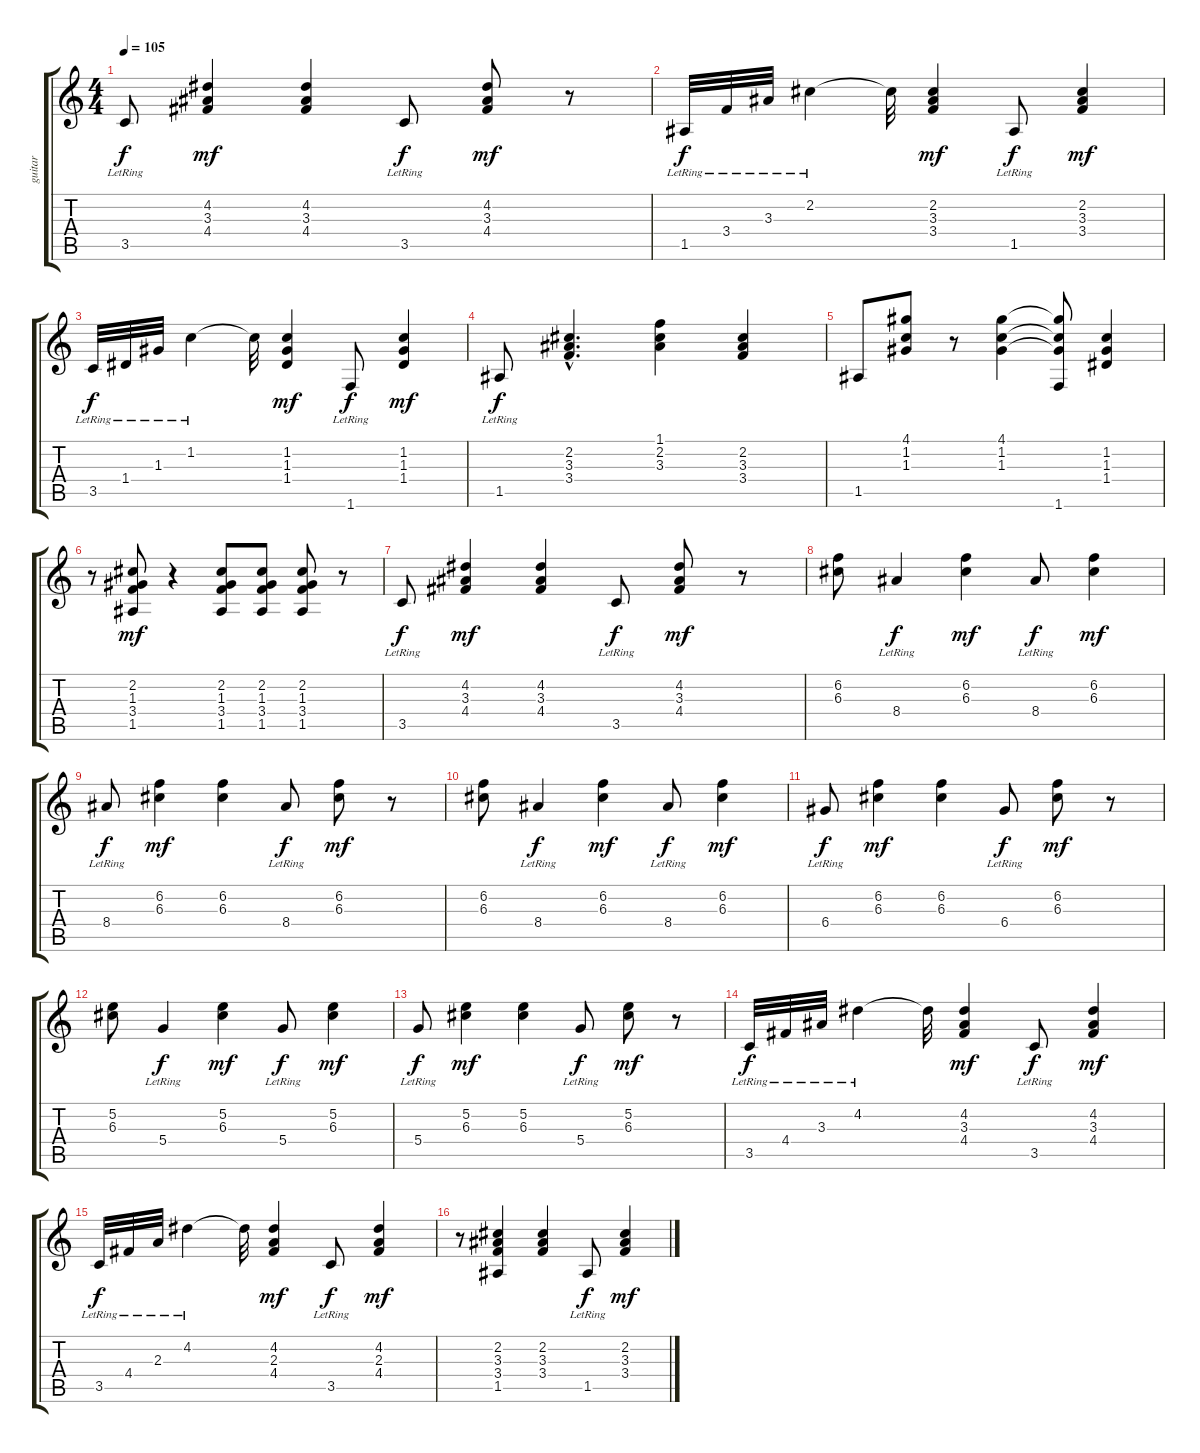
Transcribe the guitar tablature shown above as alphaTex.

\track ("guitar" "guitar") {instrument acousticguitarnylon}
\staff {score tabs}
\tuning (E4 B3 G3 D3 A2 E2) {hide}
\ts (4 4)
\tempo 105
\clef g2
\ks c
3.5{lr}.8{dy f} (4.2 3.3 4.4).4{dy mf} (4.2 3.3 4.4).4 3.5{lr}.8{dy f} (4.2 3.3 4.4).8{dy mf} r.8 |
1.5{lr}.32{dy f} 3.4{lr}.32 3.3{lr}.32 2.2{lr}.4 2.2{t}.32 (2.2 3.3 3.4).4{dy mf} 1.5{lr}.8{dy f} (2.2 3.3 3.4).4{dy mf} |
3.5{lr}.32{dy f} 1.4{lr}.32 1.3{lr}.32 1.2{lr}.4 1.2{t}.32 (1.2 1.3 1.4).4{dy mf} 1.6{lr}.8{dy f} (1.2 1.3 1.4).4{dy mf} |
1.5{lr}.8{dy f} (2.2{hac} 3.3{hac} 3.4{hac}).4{d} (1.1 2.2 3.3).4 (2.2 3.3 3.4).4 |
1.5.8 (4.1 1.2 1.3).8 r.8 (4.1 1.2 1.3).4 (4.1{t} 1.2{t} 1.3{t} 1.6).8 (1.2 1.3 1.4).4 |
r.8 (2.2 1.3 3.4 1.5).8{dy mf} r.4 (2.2 1.3 3.4 1.5).8 (2.2 1.3 3.4 1.5).8 (2.2 1.3 3.4 1.5).8 r.8 |
3.5{lr}.8{dy f} (4.2 3.3 4.4).4{dy mf} (4.2 3.3 4.4).4 3.5{lr}.8{dy f} (4.2 3.3 4.4).8{dy mf} r.8 |
(6.2 6.3).8 8.4{lr}.4{dy f} (6.2 6.3).4{dy mf} 8.4{lr}.8{dy f} (6.2 6.3).4{dy mf} |
8.4{lr}.8{dy f} (6.2 6.3).4{dy mf} (6.2 6.3).4 8.4{lr}.8{dy f} (6.2 6.3).8{dy mf} r.8 |
(6.2 6.3).8 8.4{lr}.4{dy f} (6.2 6.3).4{dy mf} 8.4{lr}.8{dy f} (6.2 6.3).4{dy mf} |
6.4{lr}.8{dy f} (6.2 6.3).4{dy mf} (6.2 6.3).4 6.4{lr}.8{dy f} (6.2 6.3).8{dy mf} r.8 |
(5.2 6.3).8 5.4{lr}.4{dy f} (5.2 6.3).4{dy mf} 5.4{lr}.8{dy f} (5.2 6.3).4{dy mf} |
5.4{lr}.8{dy f} (5.2 6.3).4{dy mf} (5.2 6.3).4 5.4{lr}.8{dy f} (5.2 6.3).8{dy mf} r.8 |
3.5{lr}.32{dy f} 4.4{lr}.32 3.3{lr}.32 4.2{lr}.4 4.2{t}.32 (4.2 3.3 4.4).4{dy mf} 3.5{lr}.8{dy f} (4.2 3.3 4.4).4{dy mf} |
3.5{lr}.32{dy f} 4.4{lr}.32 2.3{lr}.32 4.2{lr}.4 4.2{t}.32 (4.2 2.3 4.4).4{dy mf} 3.5{lr}.8{dy f} (4.2 2.3 4.4).4{dy mf} |
r.8 (2.2 3.3 3.4 1.5).4 (2.2 3.3 3.4).4 1.5{lr}.8{dy f} (2.2 3.3 3.4).4{dy mf}
